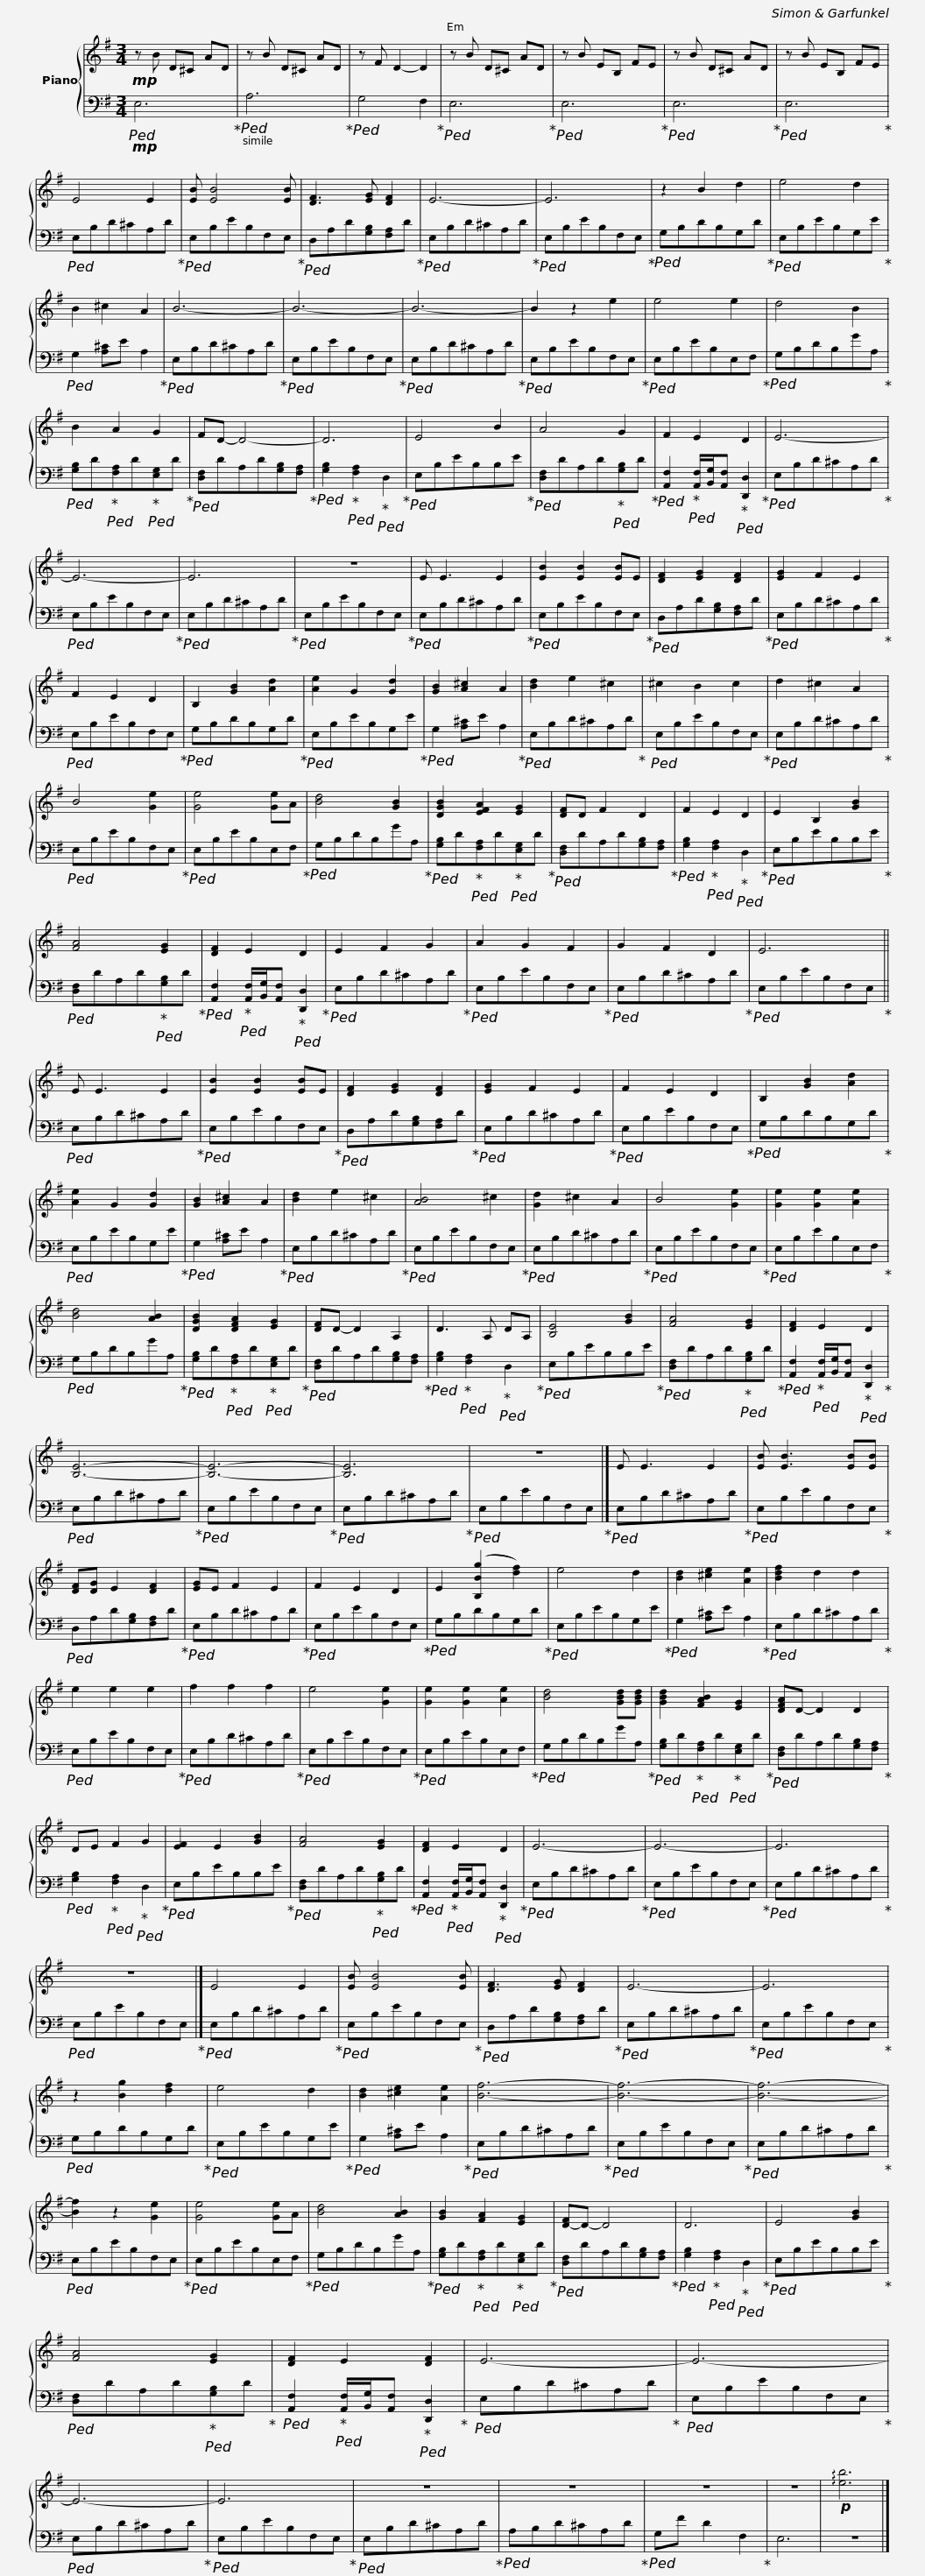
X:1
%%score { 1 | 2 }
L:1/8
M:3/4
I:linebreak $
K:G
V:1 treble
V:2 bass
V:1
!mp! z B D^C AD | z B D^C AD | z F D2- D2 | z B D^C AD | z B EB, FE | %5
 z B D^C AD | z B EB, FE |$ E4 E2 | [EB] [EB]4 [EB] | [DF]3 [EG] [DF]2 | %10
 E6- | E6 | z2 B2 d2 |$ e4 d2 | B2 ^c2 A2 | %15
 B6- | B6- | B6- | B2 z2 e2 | e4 e2 |$ %20
 d4 B2 | B2 A2 G2 | FD- D4- | D6 | E4 B2 | %25
 A4 G2 | F2 E2 D2 |$ E6- | E6- | E6 | %30
 z6 | E E3 E2 | [EB]2 [EB]2 [EB]E |$ [DF]2 [EG]2 [DF]2 | [EG]2 F2 E2 | %35
 F2 E2 D2 | B,2 [GB]2 [Ad]2 | [Ae]2 G2 [Gd]2 | [GB]2 [A^c]2 A2 | [Bd]2 e2 ^c2 |$ %40
 ^c2 B2 c2 | d2 ^c2 A2 | B4 [Ge]2 | [Ge]4 [Ge]A | [Bd]4 [GB]2 | %45
 [DGB]2 [EFA]2 [EG]2 |$ [DF]D F2 D2 | F2 E2 D2 | E2 B,2 [GB]2 | [FA]4 [EG]2 | %50
 [DF]2 E2 D2 | E2 F2 G2 | A2 G2 F2 |$ G2 F2 D2 | E6 || %55
 E E3 E2 | [EB]2 [EB]2 [EB]E | [DF]2 [EG]2 [DF]2 | [EG]2 F2 E2 |$ F2 E2 D2 | %60
 B,2 [GB]2 [Ad]2 | [Ae]2 G2 [Gd]2 | [GB]2 [A^c]2 A2 | [Bd]2 e2 ^c2 | [AB]4 ^c2 | %65
 [Gd]2 ^c2 A2 |$ B4 [Ge]2 | [Ge]2 [Ge]2 [Ae]2 | [Bd]4 [AB]2 | [DGB]2 [DFA]2 [EG]2 | %70
 [DF]D- D2 A,2 | D3 A, DA, | [B,E]4 [GB]2 |$ [FA]4 [EG]2 | [DF]2 E2 D2 | %75
 [B,E]6- | [B,E]6- | [B,E]6 | z6 |]$ E E3 E2 | %80
 [EB] [EB]3 [EB][EB] | [DF][DG] E2 [DF]2 | [EG]E F2 E2 | F2 E2 D2 | E2 (([B,Bg]2 [df]2)) |$ %85
 e4 d2 | [Bd]2 [^ce]2 [Ae]2 | [Bdf]2 d2 d2 | e2 e2 e2 | f2 f2 f2 | %90
 e4 [Ge]2 | [Ge]2 [Ge]2 [Ae]2 |$ [Bd]4 [GBd][GBd] | [GBd]2 [FAB]2 [EG]2 | [DFA]D- D2 D2 | %95
 DE F2 G2 | [EF]2 E2 [GB]2 | [FA]4 [EG]2 | [DF]2 E2 D2 |$ E6- | %100
 E6- | E6 | z6 |] E4 E2 | [EB] [EB]4 [EB] |$ %105
 [DF]3 [EG] [DF]2 | E6- | E6 | z2 [Bg]2 [df]2 | e4 d2 | %110
 [Bd]2 [^ce]2 [Ae]2 |$ [Bf]6- | [Bf]6- | [Bf]6- | [Bf]2 z2 [Ge]2 | %115
 [Ge]4 [Ge]A | [Bd]4 [AB]2 |$ [GB]2 [FA]2 [EG]2 | [D-F]D- D4 | D6 | %120
 E4 [GB]2 | [FA]4 [EG]2 | [DF]2 E2 [DF]2 | E6- |$ E6- | %125
 E6- | E6 | z6 | z6 | z6 | %130
 z6 |!p! !arpeggio![eb]6 |] %132
V:2
!mp!!ped! E,6!ped-up! |!ped! A,6!ped-up! |!ped! G,4 F,2!ped-up! |!ped! E,6!ped-up! |!ped! E,6!ped-up! | %5
!ped! E,6!ped-up! |!ped! E,6!ped-up! |$!ped! E,B,D^CA,D!ped-up! |!ped! E,B,EB,F,E,!ped-up! |!ped! D,A,D[G,B,][F,A,]D!ped-up! | %10
!ped! E,B,D^CA,D!ped-up! |!ped! E,B,EB,F,E,!ped-up! |!ped! G,B,DB,G,D!ped-up! |$!ped! E,B,EB,G,E!ped-up! |!ped! G,2 [A,^C]E A,2!ped-up! | %15
!ped! E,B,D^CA,D!ped-up! |!ped! E,B,EB,F,E,!ped-up! |!ped! E,B,D^CA,D!ped-up! |!ped! E,B,EB,F,E,!ped-up! |!ped! E,B,EB,E,F,!ped-up! |$ %20
!ped! G,B,DB,GA,!ped-up! |!ped! [G,B,]D!ped-up!!ped![F,A,]D!ped-up!!ped![E,G,]D!ped-up! |!ped! [D,F,]DA,D[G,B,][F,A,]!ped-up! |!ped! [G,B,]2!ped-up!!ped! [F,A,]2!ped-up!!ped! D,2!ped-up! |!ped! E,B,EB,B,E!ped-up! | %25
!ped! [D,F,]DA,D!ped-up!!ped![G,B,]D!ped-up! |!ped! [A,,F,]2!ped-up!!ped! [A,,F,]/[B,,G,]/[A,,F,]!ped-up!!ped! [D,,D,]2!ped-up! |$!ped! E,B,D^CA,D!ped-up! |!ped! E,B,EB,F,E,!ped-up! |!ped! E,B,D^CA,D!ped-up! | %30
!ped! E,B,EB,F,E,!ped-up! |!ped! E,B,D^CA,D!ped-up! |!ped! E,B,EB,F,E,!ped-up! |$!ped! D,A,D[G,B,][F,A,]D!ped-up! |!ped! E,B,D^CA,D!ped-up! | %35
!ped! E,B,EB,F,E,!ped-up! |!ped! G,B,DB,G,D!ped-up! |!ped! E,B,EB,G,E!ped-up! |!ped! G,2 [A,^C]E A,2!ped-up! |!ped! E,B,D^CA,D!ped-up! |$ %40
!ped! E,B,EB,F,E,!ped-up! |!ped! E,B,D^CA,D!ped-up! |!ped! E,B,EB,F,E,!ped-up! |!ped! E,B,EB,E,F,!ped-up! |!ped! G,B,DB,GA,!ped-up! | %45
!ped! [G,B,]D!ped-up!!ped![F,A,]D!ped-up!!ped![E,G,]D!ped-up! |$!ped! [D,F,]DA,D[G,B,][F,A,]!ped-up! |!ped! [G,B,]2!ped-up!!ped! [F,A,]2!ped-up!!ped! D,2!ped-up! |!ped! E,B,EB,B,E!ped-up! |!ped! [D,F,]DA,D!ped-up!!ped![G,B,]D!ped-up! | %50
!ped! [A,,F,]2!ped-up!!ped! [A,,F,]/[B,,G,]/[A,,F,]!ped-up!!ped! [D,,D,]2!ped-up! |!ped! E,B,D^CA,D!ped-up! |!ped! E,B,EB,F,E,!ped-up! |$!ped! E,B,D^CA,D!ped-up! |!ped! E,B,EB,F,E,!ped-up! || %55
!ped! E,B,D^CA,D!ped-up! |!ped! E,B,EB,F,E,!ped-up! |!ped! D,A,D[G,B,][F,A,]D!ped-up! |!ped! E,B,D^CA,D!ped-up! |$!ped! E,B,EB,F,E,!ped-up! | %60
!ped! G,B,DB,G,D!ped-up! |!ped! E,B,EB,G,E!ped-up! |!ped! G,2 [A,^C]E A,2!ped-up! |!ped! E,B,D^CA,D!ped-up! |!ped! E,B,EB,F,E,!ped-up! | %65
!ped! E,B,D^CA,D!ped-up! |$!ped! E,B,EB,F,E,!ped-up! |!ped! E,B,EB,E,F,!ped-up! |!ped! G,B,DB,GA,!ped-up! |!ped! [G,B,]D!ped-up!!ped![F,A,]D!ped-up!!ped![E,G,]D!ped-up! | %70
!ped! [D,F,]DA,D[G,B,][F,A,]!ped-up! |!ped! [G,B,]2!ped-up!!ped! [F,A,]2!ped-up!!ped! D,2!ped-up! |!ped! E,B,EB,B,E!ped-up! |$!ped! [D,F,]DA,D!ped-up!!ped![G,B,]D!ped-up! |!ped! [A,,F,]2!ped-up!!ped! [A,,F,]/[B,,G,]/[A,,F,]!ped-up!!ped! [D,,D,]2!ped-up! | %75
!ped! E,B,D^CA,D!ped-up! |!ped! E,B,EB,F,E,!ped-up! |!ped! E,B,D^CA,D!ped-up! |!ped! E,B,EB,F,E,!ped-up! |]$!ped! E,B,D^CA,D!ped-up! | %80
!ped! E,B,EB,F,E,!ped-up! |!ped! D,A,D[G,B,][F,A,]D!ped-up! |!ped! E,B,D^CA,D!ped-up! |!ped! E,B,EB,F,E,!ped-up! |!ped! G,B,DB,G,D!ped-up! |$ %85
!ped! E,B,EB,G,E!ped-up! |!ped! G,2 [A,^C]E A,2!ped-up! |!ped! E,B,D^CA,D!ped-up! |!ped! E,B,EB,F,E,!ped-up! |!ped! E,B,D^CA,D!ped-up! | %90
!ped! E,B,EB,F,E,!ped-up! |!ped! E,B,EB,E,F,!ped-up! |$!ped! G,B,DB,GA,!ped-up! |!ped! [G,B,]D!ped-up!!ped![F,A,]D!ped-up!!ped![E,G,]D!ped-up! |!ped! [D,F,]DA,D[G,B,][F,A,]!ped-up! | %95
!ped! [G,B,]2!ped-up!!ped! [F,A,]2!ped-up!!ped! D,2!ped-up! |!ped! E,B,EB,B,E!ped-up! |!ped! [D,F,]DA,D!ped-up!!ped![G,B,]D!ped-up! |!ped! [A,,F,]2!ped-up!!ped! [A,,F,]/[B,,G,]/[A,,F,]!ped-up!!ped! [D,,D,]2!ped-up! |$!ped! E,B,D^CA,D!ped-up! | %100
!ped! E,B,EB,F,E,!ped-up! |!ped! E,B,D^CA,D!ped-up! |!ped! E,B,EB,F,E,!ped-up! |]!ped! E,B,D^CA,D!ped-up! |!ped! E,B,EB,F,E,!ped-up! |$ %105
!ped! D,A,D[G,B,][F,A,]D!ped-up! |!ped! E,B,D^CA,D!ped-up! |!ped! E,B,EB,F,E,!ped-up! |!ped! G,B,DB,G,D!ped-up! |!ped! E,B,EB,G,E!ped-up! | %110
!ped! G,2 [A,^C]E A,2!ped-up! |$!ped! E,B,D^CA,D!ped-up! |!ped! E,B,EB,F,E,!ped-up! |!ped! E,B,D^CA,D!ped-up! |!ped! E,B,EB,F,E,!ped-up! | %115
!ped! E,B,EB,E,F,!ped-up! |!ped! G,B,DB,GA,!ped-up! |$!ped! [G,B,]D!ped-up!!ped![F,A,]D!ped-up!!ped![E,G,]D!ped-up! |!ped! [D,F,]DA,D[G,B,][F,A,]!ped-up! |!ped! [G,B,]2!ped-up!!ped! [F,A,]2!ped-up!!ped! D,2!ped-up! | %120
!ped! E,B,EB,B,E!ped-up! |!ped! [D,F,]DA,D!ped-up!!ped![G,B,]D!ped-up! |!ped! [A,,F,]2!ped-up!!ped! [A,,F,]/[B,,G,]/[A,,F,]!ped-up!!ped! [D,,D,]2!ped-up! |!ped! E,B,D^CA,D!ped-up! |$!ped! E,B,EB,F,E,!ped-up! | %125
!ped! E,B,D^CA,D!ped-up! |!ped! E,B,EB,F,E,!ped-up! |!ped! E,B,D^CA,D!ped-up! |!ped! A,B,D^CA,D!ped-up! |!ped! G,F D2 F,2!ped-up! | %130
 E,6 | z6 |] %132
